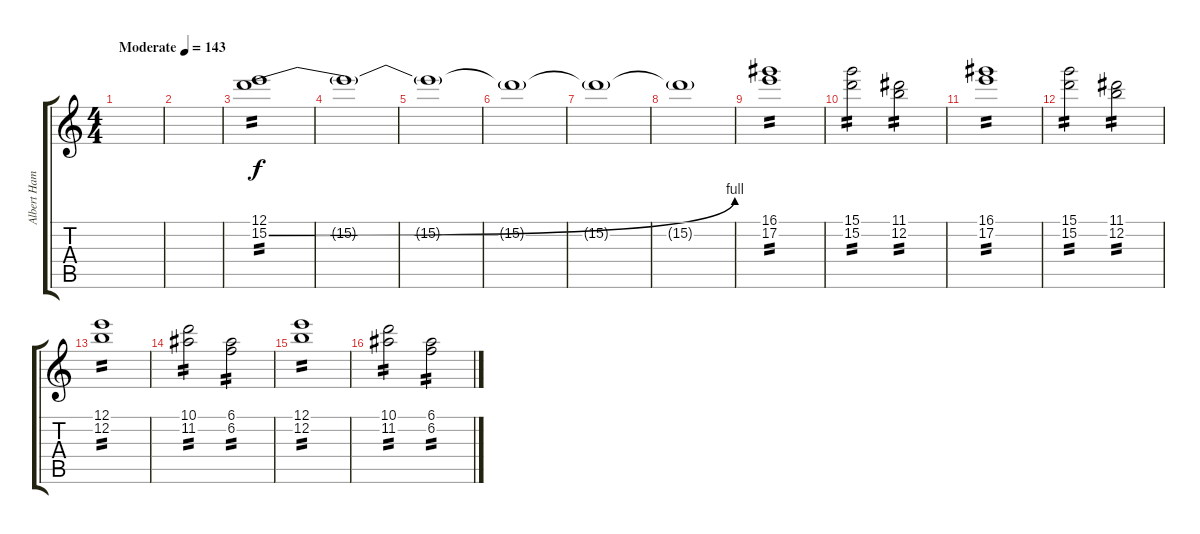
\track ("Albert Hammond Jr." "Albert Ham") {instrument electricguitarclean}
\staff {score tabs}
\tuning (E4 B3 G3 D3 A2 E2) {hide}
\ts (4 4)
\tempo (143 "Moderate")
\clef g2
\ks c
|
|
(12.1 15.2{be (bend 0 0 60 4)}).1{tp 2} |
15.2{t}.1 |
15.2{t}.1 |
15.2{t}.1 |
15.2{t}.1 |
15.2{t}.1 |
(16.1 17.2).1{tp 2} |
(15.1 15.2).2{tp 2} (11.1 12.2).2{tp 2} |
(16.1 17.2).1{tp 2} |
(15.1 15.2).2{tp 2} (11.1 12.2).2{tp 2} |
(12.1 12.2).1{tp 2} |
(10.1 11.2).2{tp 2} (6.1 6.2).2{tp 2} |
(12.1 12.2).1{tp 2} |
(10.1 11.2).2{tp 2} (6.1 6.2).2{tp 2}
